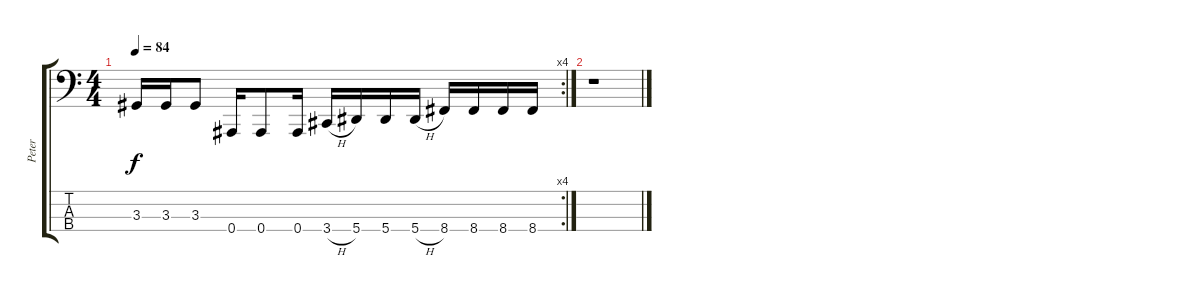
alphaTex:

\track ("Peter" "Peter") {instrument electricbassfinger}
\staff {score tabs}
\tuning (Eb2 Bb1 F1 Bb0) {hide}
\rc 4
\ts (4 4)
\tempo 84
\clef f4
\ks c
3.3.16{dy f} 3.3.16 3.3.8 0.4.16 0.4.8 0.4.16 3.4{h}.16 5.4.16 5.4.16 5.4{h}.16 8.4.16 8.4.16 8.4.16 8.4.16 |
r.1
